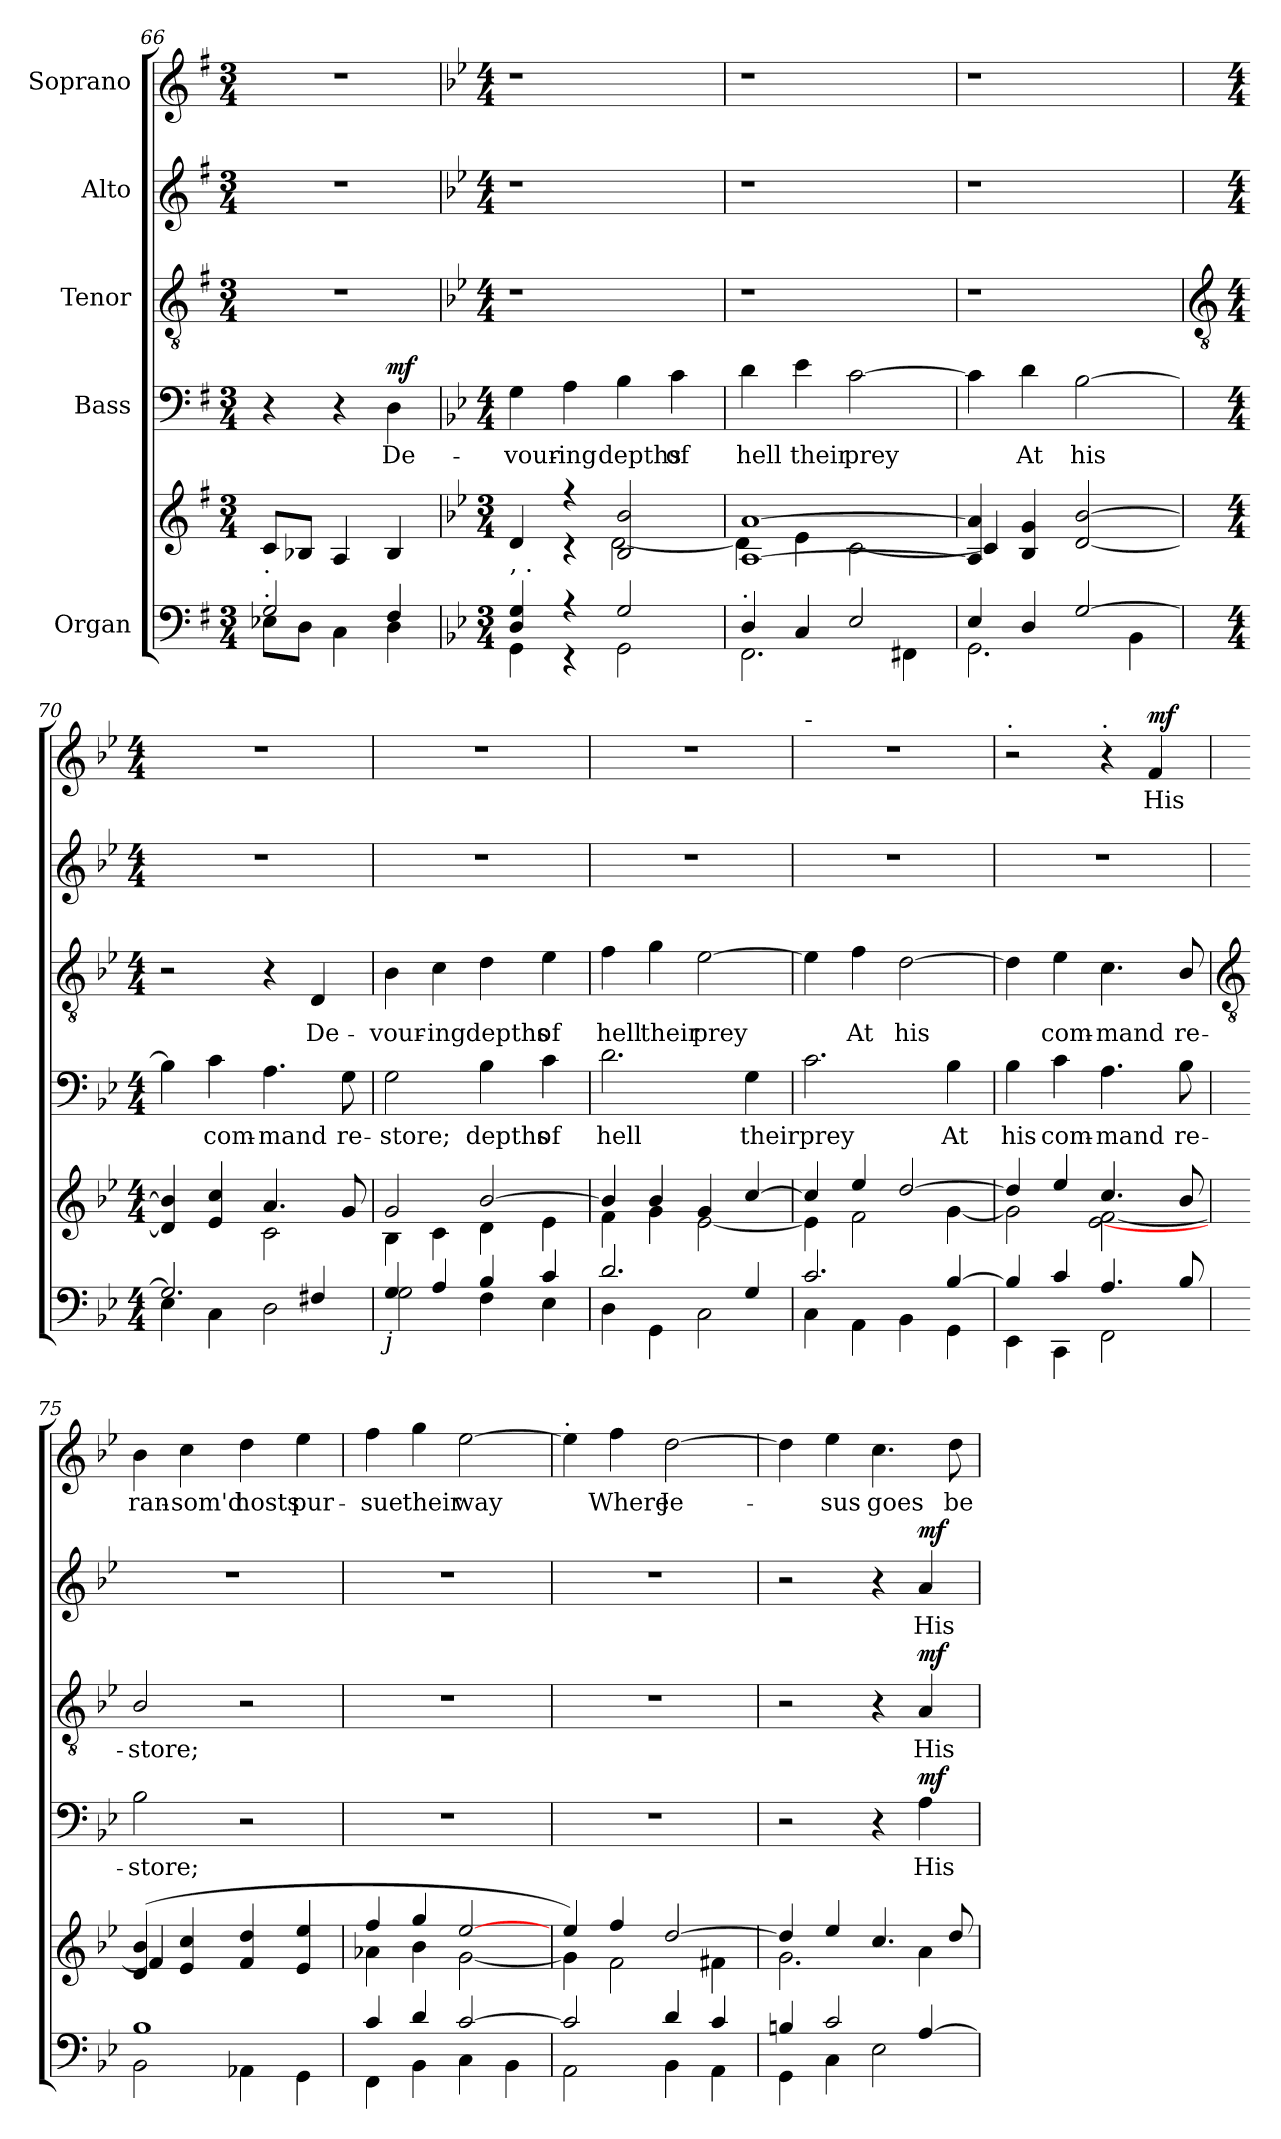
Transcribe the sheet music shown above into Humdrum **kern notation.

**kern	**kern	**kern	**text	**dynam	**kern	**text	**dynam	**kern	**text	**dynam	**kern	**text	**dynam
*part5	*part5	*part4	*part4	*part4	*part3	*part3	*part3	*part2	*part2	*part2	*part1	*part1	*part1
*staff6	*staff5	*staff4	*staff4	*staff4	*staff3	*staff3	*staff3	*staff2	*staff2	*staff2	*staff1	*staff1	*staff1
*I"Organ	*	*I"Bass	*	*	*I"Tenor	*	*	*I"Alto	*	*	*I"Soprano	*	*
*clefF4	*clefG2	*clefF4	*	*	*clefGv2	*	*	*clefG2	*	*	*clefG2	*	*
*k[f#]	*k[f#]	*k[f#]	*	*	*k[f#]	*	*	*k[f#]	*	*	*k[f#]	*	*
*G:	*G:	*G:	*	*	*G:	*	*	*G:	*	*	*G:	*	*
*M3/4	*M3/4	*M3/4	*	*	*M3/4	*	*	*M3/4	*	*	*M3/4	*	*
=66	=66	=66	=66	=66	=66	=66	=66	=66	=66	=66	=66	=66	=66
*^	*^	*	*	*	*	*	*	*	*	*	*	*	*
!	!	!LO:TX:b:t=.	!	!	!	!	!	!	!	!	!	!	!	!	!
!	!	!LO:TX:b:t=.	!	!	!	!	!	!	!	!	!	!	!	!	!
!	!	!	!	!	!	!	!LO:N:vis=1.	!	!	!LO:N:vis=1	!	!	!LO:N:vis=1.	!	!
2G/	8E-X\L	8c/L	2ryy	4r	.	.	2.r	.	.	2.r	.	.	2.r	.	.
.	8D\J	8B-X/J	.	.	.	.	.	.	.	.	.	.	.	.	.
.	4C\	4A/	.	4r	.	.	.	.	.	.	.	.	.	.	.
!	!	!	!	!	!LO:LY:b	!LO:DY:b	!	!	!	!	!	!	!	!	!
4F#/	4D\	4B-/	4ryy	4D	De-	mf	.	.	.	.	.	.	.	.	.
=67	=67	=67	=67	=67	=67	=67	=67	=67	=67	=67	=67	=67	=67	=67	=67
*k[b-e-]	*	*k[b-e-]	*	*k[b-e-]	*	*	*k[b-e-]	*	*	*k[b-e-]	*	*	*k[b-e-]	*	*
*B-:	*	*B-:	*	*B-:	*	*	*B-:	*	*	*B-:	*	*	*B-:	*	*
*M3/4	*	*M3/4	*	*M4/4	*	*	*M4/4	*	*	*M4/4	*	*	*M4/4	*	*
!LO:TX:a:t=, .	!	!	!	!	!	!	!	!	!	!	!	!	!	!	!
!	!	!	!	!	!LO:LY:b	!	!	!	!	!	!	!	!	!	!
4D/ 4G/	4GG\	4d/	4ryy	4G	-vour-	.	1r	.	.	1r	.	.	1r	.	.
!	!	!	!	!	!LO:LY:b	!	!	!	!	!	!	!	!	!	!
4r	4r	4r	4r	4A	-ing	.	.	.	.	.	.	.	.	.	.
!	!	!	!	!	!LO:LY:b	!	!	!	!	!	!	!	!	!	!
2G/	2GG\	2B-/ 2b-/	[2d\	4B-	depths	.	.	.	.	.	.	.	.	.	.
!	!	!	!	!	!LO:LY:b	!	!	!	!	!	!	!	!	!	!
.	.	.	.	4c	of	.	.	.	.	.	.	.	.	.	.
=68	=68	=68	=68	=68	=68	=68	=68	=68	=68	=68	=68	=68	=68	=68	=68
!LO:TX:a:t=.	!	!	!	!	!	!	!	!	!	!	!	!	!	!	!
!	!	!	!	!	!LO:LY:b	!	!	!	!	!	!	!	!	!	!
4D/	2.FF\	[1A/ [1a/	4d\]	4d	hell	.	1r	.	.	1r	.	.	1r	.	.
!	!	!	!	!	!LO:LY:b	!	!	!	!	!	!	!	!	!	!
4C/	.	.	4e-\	4e-	their	.	.	.	.	.	.	.	.	.	.
!	!	!	!	!	!LO:LY:b	!	!	!	!	!	!	!	!	!	!
2E-/	.	.	[2c\	[2c	prey	.	.	.	.	.	.	.	.	.	.
.	4FF#X\	.	.	.	.	.	.	.	.	.	.	.	.	.	.
=69	=69	=69	=69	=69	=69	=69	=69	=69	=69	=69	=69	=69	=69	=69	=69
4E-/	2.GG\	4A/] 4a/]	4c/]	4c]	.	.	1r	.	.	1r	.	.	1r	.	.
!	!	!	!	!	!LO:LY:b	!	!	!	!	!	!	!	!	!	!
4D/	.	4B-/ 4g/	4ryy	4d	At	.	.	.	.	.	.	.	.	.	.
!	!	!	!	!	!LO:LY:b	!	!	!	!	!	!	!	!	!	!
[2G/	.	[2d/ [2b-/	2ryy	[2B-	his	.	.	.	.	.	.	.	.	.	.
.	4BB-\	.	.	.	.	.	.	.	.	.	.	.	.	.	.
!!LO:LB:g=z
=70	=70	=70	=70	=70	=70	=70	=70	=70	=70	=70	=70	=70	=70	=70	=70
*	*	*	*	*	*	*	*clefGv2	*	*	*	*	*	*	*	*
*M4/4	*	*M4/4	*	*M4/4	*	*	*M4/4	*	*	*M4/4	*	*	*M4/4	*	*
2.G/]	4E-\	4d/] 4b-/]	2ryy	4B-]	.	.	2r	.	.	1r	.	.	1r	.	.
!	!	!	!	!	!LO:LY:b	!	!	!	!	!	!	!	!	!	!
.	4C\	4e-/ 4cc/	.	4c	com-	.	.	.	.	.	.	.	.	.	.
!	!	!	!	!	!LO:LY:b	!	!	!	!	!	!	!	!	!	!
.	2D\	4.a/	2c\	4.A	-mand	.	4r	.	.	.	.	.	.	.	.
!	!	!	!	!	!	!	!	!LO:LY:b	!	!	!	!	!	!	!
4F#X/	.	.	.	.	.	.	4D	De-	.	.	.	.	.	.	.
!	!	!	!	!	!LO:LY:b	!	!	!	!	!	!	!	!	!	!
.	.	8g/	.	8G	re-	.	.	.	.	.	.	.	.	.	.
=71	=71	=71	=71	=71	=71	=71	=71	=71	=71	=71	=71	=71	=71	=71	=71
!LO:TX:b:i:t=j	!	!	!	!	!	!	!	!	!	!	!	!	!	!	!
!	!	!	!	!	!LO:LY:b	!	!	!LO:LY:b	!	!	!	!	!	!	!
4G/	2G\	2g/	4B-\	2G	-store;	.	4B-	-vour-	.	1r	.	.	1r	.	.
!	!	!	!	!	!	!	!	!LO:LY:b	!	!	!	!	!	!	!
4A/	.	.	4c\	.	.	.	4c	-ing	.	.	.	.	.	.	.
!	!	!	!	!	!LO:LY:b	!	!	!LO:LY:b	!	!	!	!	!	!	!
4B-/	4F\	[2b-/	4d\	4B-	depths	.	4d	depths	.	.	.	.	.	.	.
!	!	!	!	!	!LO:LY:b	!	!	!LO:LY:b	!	!	!	!	!	!	!
4c/	4E-\	.	4e-\	4c	of	.	4e-	of	.	.	.	.	.	.	.
=72	=72	=72	=72	=72	=72	=72	=72	=72	=72	=72	=72	=72	=72	=72	=72
!	!	!	!	!	!LO:LY:b	!	!	!LO:LY:b	!	!	!	!	!	!	!
2.d/	4D\	4b-/]	4f\	2.d	hell	.	4f	hell	.	1r	.	.	1r	.	.
!	!	!	!	!	!	!	!	!LO:LY:b	!	!	!	!	!	!	!
.	4GG\	4b-/	4g\	.	.	.	4g	their	.	.	.	.	.	.	.
!	!	!	!	!	!	!	!	!LO:LY:b	!	!	!	!	!	!	!
.	2C\	4g/	[2e-\	.	.	.	[2e-	prey	.	.	.	.	.	.	.
!	!	!	!	!	!LO:LY:b	!	!	!	!	!	!	!	!	!	!
4G/	.	[4cc/	.	4G	their	.	.	.	.	.	.	.	.	.	.
=73	=73	=73	=73	=73	=73	=73	=73	=73	=73	=73	=73	=73	=73	=73	=73
!	!	!	!	!	!	!	!	!	!	!	!	!	!LO:TX:a:t=-	!	!
!	!	!	!	!	!LO:LY:b	!	!	!	!	!	!	!	!	!	!
2.c/	4C\	4cc/]	4e-\]	2.c	prey	.	4e-]	.	.	1r	.	.	1r	.	.
!	!	!	!	!	!	!	!	!LO:LY:b	!	!	!	!	!	!	!
.	4AA\	4ee-/	2f\	.	.	.	4f	At	.	.	.	.	.	.	.
!	!	!	!	!	!	!	!	!LO:LY:b	!	!	!	!	!	!	!
.	4BB-\	[2dd/	.	.	.	.	[2d	his	.	.	.	.	.	.	.
!	!	!	!	!	!LO:LY:b	!	!	!	!	!	!	!	!	!	!
[4B-/	4GG\	.	[4g\	4B-	At	.	.	.	.	.	.	.	.	.	.
=74	=74	=74	=74	=74	=74	=74	=74	=74	=74	=74	=74	=74	=74	=74	=74
!	!	!	!	!	!	!	!	!	!	!	!	!	!LO:TX:a:t=.	!	!
!	!	!	!	!	!LO:LY:b	!	!	!	!	!	!	!	!	!	!
4B-/]	4EE-\	4dd/]	2g\]	4B-	his	.	4d]	.	.	1r	.	.	2r	.	.
!	!	!	!	!	!LO:LY:b	!	!	!LO:LY:b	!	!	!	!	!	!	!
4c/	4CC\	4ee-/	.	4c	com-	.	4e-	com-	.	.	.	.	.	.	.
!	!	!	!	!	!	!	!	!	!	!	!	!	!LO:TX:a:t=.	!	!
!	!	!	!	!	!LO:LY:b	!	!	!LO:LY:b	!	!	!	!	!	!	!
4.A/	2FF\	4.cc/	[2e-\ [2f\	4.A	-mand	.	4.c	-mand	.	.	.	.	4r	.	.
!	!	!	!	!	!	!	!	!	!	!	!	!	!	!LO:LY:b	!LO:DY:b
.	.	.	.	.	.	.	.	.	.	.	.	.	4f	His	mf
!	!	!	!	!	!LO:LY:b	!	!	!LO:LY:b	!	!	!	!	!	!	!
8B-/	.	8b-/	.	8B-	re-	.	8B-/	re-	.	.	.	.	.	.	.
!!LO:LB:g=z
=75	=75	=75	=75	=75	=75	=75	=75	=75	=75	=75	=75	=75	=75	=75	=75
*	*	*	*	*	*	*	*clefGv2	*	*	*	*	*	*	*	*
!	!	!	!	!	!LO:LY:b	!	!	!LO:LY:b	!	!	!	!	!	!LO:LY:b	!
1B-/	2BB-\	(>4d/ 4b-/	4f/]	2B-	-store;	.	2B-/	-store;	.	1r	.	.	4b-	ran-	.
!	!	!	!	!	!	!	!	!	!	!	!	!	!	!LO:LY:b	!
.	.	4e-/ 4cc/	4ryy	.	.	.	.	.	.	.	.	.	4cc	-som'd	.
!	!	!	!	!	!	!	!	!	!	!	!	!	!	!LO:LY:b	!
.	4AA-X\	4f/ 4dd/	2ryy	2r	.	.	2r	.	.	.	.	.	4dd	hosts	.
!	!	!	!	!	!	!	!	!	!	!	!	!	!	!LO:LY:b	!
.	4GG\	4e-/ 4ee-/	.	.	.	.	.	.	.	.	.	.	4ee-	pur-	.
=76	=76	=76	=76	=76	=76	=76	=76	=76	=76	=76	=76	=76	=76	=76	=76
!	!	!	!	!	!	!	!	!	!	!	!	!	!	!LO:LY:b	!
4c/	4FF\	4ff/	4a-X\	1r	.	.	1r	.	.	1r	.	.	4ff	-sue	.
!	!	!	!	!	!	!	!	!	!	!	!	!	!	!LO:LY:b	!
4d/	4BB-\	4gg/	4b-\	.	.	.	.	.	.	.	.	.	4gg	their	.
!	!	!	!	!	!	!	!	!	!	!	!	!	!	!LO:LY:b	!
[2c/	4C\	[2ee-/	[2g\	.	.	.	.	.	.	.	.	.	[2ee-	way	.
.	4BB-\	.	.	.	.	.	.	.	.	.	.	.	.	.	.
=77	=77	=77	=77	=77	=77	=77	=77	=77	=77	=77	=77	=77	=77	=77	=77
!	!	!	!	!	!	!	!	!	!	!	!	!	!LO:TX:a:t=.	!	!
2c/]	2AA\	4ee-/)	4g\]	1r	.	.	1r	.	.	1r	.	.	4ee-]	.	.
!	!	!	!	!	!	!	!	!	!	!	!	!	!	!LO:LY:b	!
.	.	4ff/	2f\	.	.	.	.	.	.	.	.	.	4ff	Where	.
!	!	!	!	!	!	!	!	!	!	!	!	!	!	!LO:LY:b	!
4d/	4BB-\	[2dd/	.	.	.	.	.	.	.	.	.	.	[2dd	Je-	.
4c/	4AA\	.	4f#X\	.	.	.	.	.	.	.	.	.	.	.	.
=78	=78	=78	=78	=78	=78	=78	=78	=78	=78	=78	=78	=78	=78	=78	=78
4Bn/	4GG\	4dd/]	2.g\	2r	.	.	2r	.	.	2r	.	.	4dd]	.	.
!	!	!	!	!	!	!	!	!	!	!	!	!	!	!LO:LY:b	!
2c/	4C\	4ee-/	.	.	.	.	.	.	.	.	.	.	4ee-	sus	.
!	!	!	!	!	!	!	!	!	!	!	!	!	!	!LO:LY:b	!
.	2E-\	4.cc/	.	4r	.	.	4r	.	.	4r	.	.	4.cc	goes	.
!	!	!	!	!	!LO:LY:b	!LO:DY:b	!	!LO:LY:b	!LO:DY:b	!	!LO:LY:b	!LO:DY:b	!	!	!
[4A/	.	.	4a\	4A	His	mf	4A	His	mf	4a	His	mf	.	.	.
!	!	!	!	!	!	!	!	!	!	!	!	!	!	!LO:LY:b	!
.	.	8dd/	.	.	.	.	.	.	.	.	.	.	8dd	be-	.
*v	*v	*	*	*	*	*	*	*	*	*	*	*	*	*	*
*	*v	*v	*	*	*	*	*	*	*	*	*	*	*	*
=	=	=	=	=	=	=	=	=	=	=	=	=	=
*-	*-	*-	*-	*-	*-	*-	*-	*-	*-	*-	*-	*-	*-
